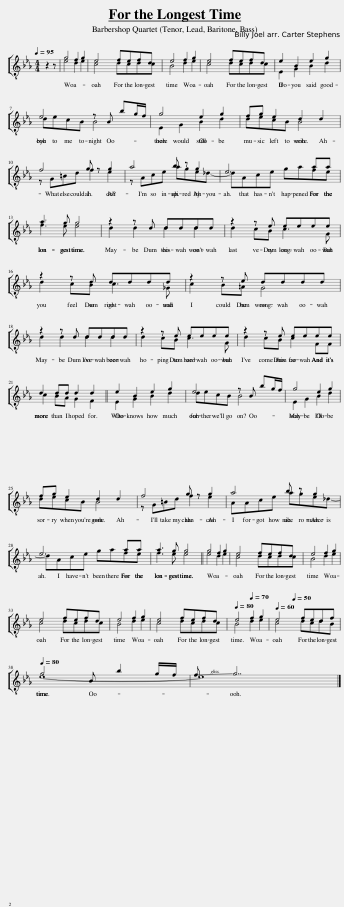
X:1
%%score ( 1 2 )
L:1/8
Q:1/4=95
M:4/4
I:linebreak $
K:Eb
V:1 treble-8
V:2 treble-8
V:1
 z2 z | g4 f2 g2 | e4 fefd | e4 f2 g2 | e4 fefd | %5
 e2 B2 e2 g2 |$ e4 z B bg/f/ | g4 e2 g2 | fg e2 d2 d2 |$ f4 g z g2 | %10
 a4 b z g2 | e6 aa |$ a3 g g4 | z2 z d dddd | z2 z e eeee |$ %15
 z2 z d dddd | z2 z e dddd |$ z2 z d dddd | z2 z e eeee | z2 z e eeee |$ %20
 d2 dd d2 d2 || e2 B2 e2 g2 | e4 z B bg/f/ | g4 e2 g2 |$ fg e2 d2 d2 | %25
 f4 g z g2 | a4 b z g2 |$ e6 aa | a3 g g4 || g4 f2 g2 | %30
 e4 fefd | e4 f2 g2 |$ e4 fefd | e4 f2 g2 | e4 fefd | %35
[Q:1/4=80] e4[Q:1/4=70] f2 g2 |[Q:1/4=60] e4 fedf[Q:1/4=50] |$[Q:1/4=80] g4 B b2 g/f/ | !-(!f !-)!g7 |] %39
V:2
 x3 | e4 d2 e2 | c4 dcdc | B4 d2 e2 | c4 dcdc | %5
 E2 G2 B2 d2 |$ decB B4 | E2 G2 B2 d2 | decB B4 |$ z G=Bd f2 e2 | %10
 z Ace age_d- | dAce gafe |$ f3 e e4 | d2 d2 d2 d2 | d2 cB c3 G |$ %15
 d2 cB c3 _G | c2 B=A G4 |$ d2 d2 d2 d2 | d2 cB c3 G | d2 cB c2 FF |$ %20
 c2 BA G2 F2 || E2 G2 B2 d2 | decB B4 | E2 G2 B2 d2 |$ decB B4 | %25
 z G=Bd f2 e2 | AAce age_d- |$ dAce gafe | f3 e e4 || e4 d2 e2 | %30
 c4 dcdc | B4 d2 e2 |$ c4 dcdc | B4 d2 e2 | c4 dcdc | %35
 B4 d2 e2 | c4 dcdB |$ e8- | e8 |] %39
